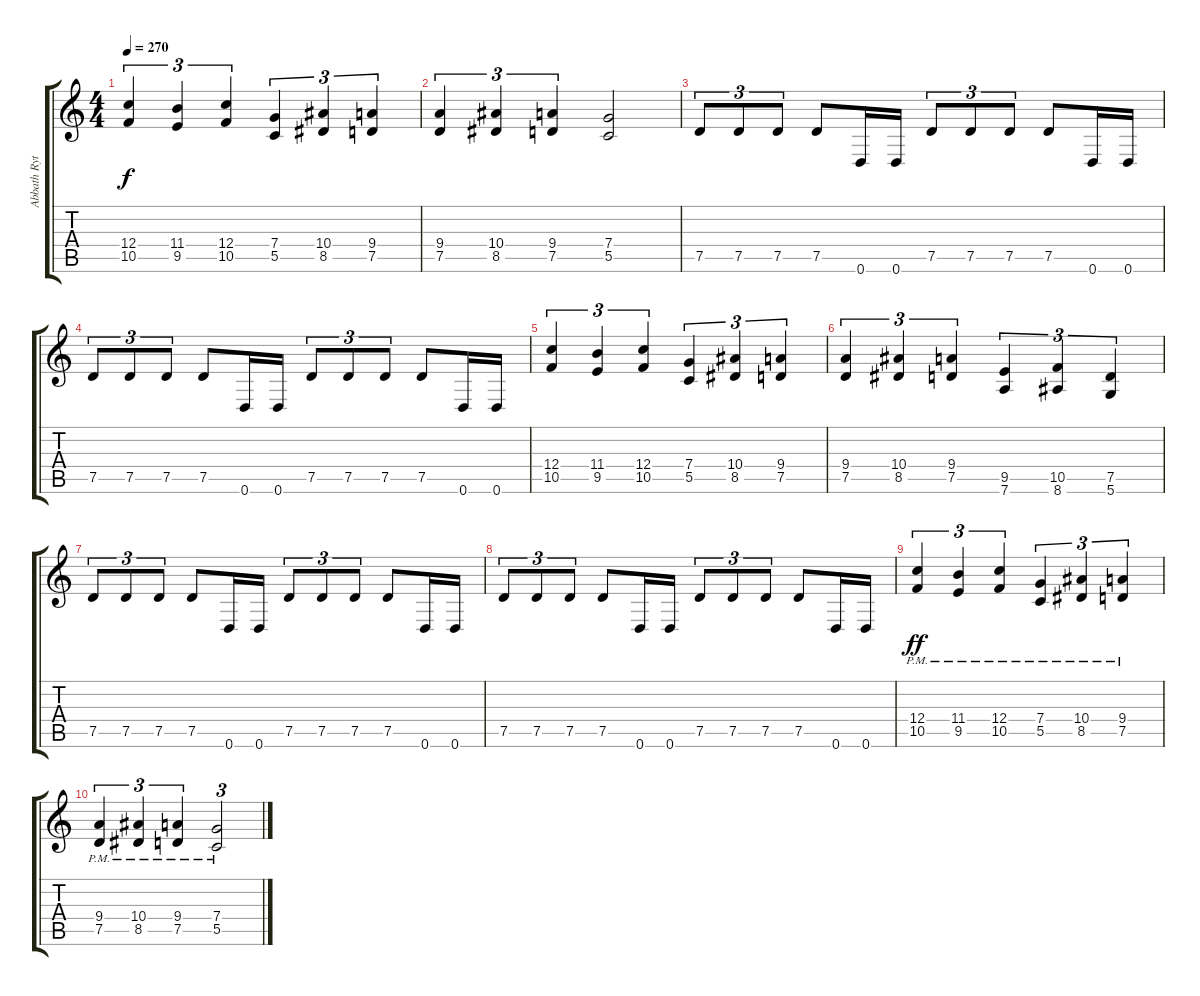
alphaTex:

\track ("Abbath Rythm Guitar" "Abbath Ryt") {instrument distortionguitar}
\staff {score tabs}
\tuning (D4 A3 F3 C3 G2 D2) {hide}
\ts (4 4)
\tempo 270
\clef g2
\ks c
(12.4 10.5).4{tu (3 2) dy f} (11.4 9.5).4{tu (3 2)} (12.4 10.5).4{tu (3 2)} (7.4 5.5).4{tu (3 2)} (10.4 8.5).4{tu (3 2)} (9.4 7.5).4{tu (3 2)} |
(9.4 7.5).4{tu (3 2)} (10.4 8.5).4{tu (3 2)} (9.4 7.5).4{tu (3 2)} (7.4 5.5).2 |
7.5.8{tu (3 2)} 7.5.8{tu (3 2)} 7.5.8{tu (3 2)} 7.5.8 0.6.16 0.6.16 7.5.8{tu (3 2)} 7.5.8{tu (3 2)} 7.5.8{tu (3 2)} 7.5.8 0.6.16 0.6.16 |
7.5.8{tu (3 2)} 7.5.8{tu (3 2)} 7.5.8{tu (3 2)} 7.5.8 0.6.16 0.6.16 7.5.8{tu (3 2)} 7.5.8{tu (3 2)} 7.5.8{tu (3 2)} 7.5.8 0.6.16 0.6.16 |
(12.4 10.5).4{tu (3 2)} (11.4 9.5).4{tu (3 2)} (12.4 10.5).4{tu (3 2)} (7.4 5.5).4{tu (3 2)} (10.4 8.5).4{tu (3 2)} (9.4 7.5).4{tu (3 2)} |
(9.4 7.5).4{tu (3 2)} (10.4 8.5).4{tu (3 2)} (9.4 7.5).4{tu (3 2)} (9.5 7.6).4{tu (3 2)} (10.5 8.6).4{tu (3 2)} (7.5 5.6).4{tu (3 2)} |
7.5.8{tu (3 2)} 7.5.8{tu (3 2)} 7.5.8{tu (3 2)} 7.5.8 0.6.16 0.6.16 7.5.8{tu (3 2)} 7.5.8{tu (3 2)} 7.5.8{tu (3 2)} 7.5.8 0.6.16 0.6.16 |
7.5.8{tu (3 2)} 7.5.8{tu (3 2)} 7.5.8{tu (3 2)} 7.5.8 0.6.16 0.6.16 7.5.8{tu (3 2)} 7.5.8{tu (3 2)} 7.5.8{tu (3 2)} 7.5.8 0.6.16 0.6.16 |
(12.4{pm} 10.5{pm}).4{tu (3 2) dy ff} (11.4{pm} 9.5{pm}).4{tu (3 2)} (12.4{pm} 10.5{pm}).4{tu (3 2)} (7.4{pm} 5.5{pm}).4{tu (3 2)} (10.4{pm} 8.5{pm}).4{tu (3 2)} (9.4{pm} 7.5{pm}).4{tu (3 2)} |
(9.4{pm} 7.5{pm}).4{tu (3 2)} (10.4{pm} 8.5{pm}).4{tu (3 2)} (9.4{pm} 7.5{pm}).4{tu (3 2)} (7.4{pm} 5.5{pm}).2{tu (3 2)}
